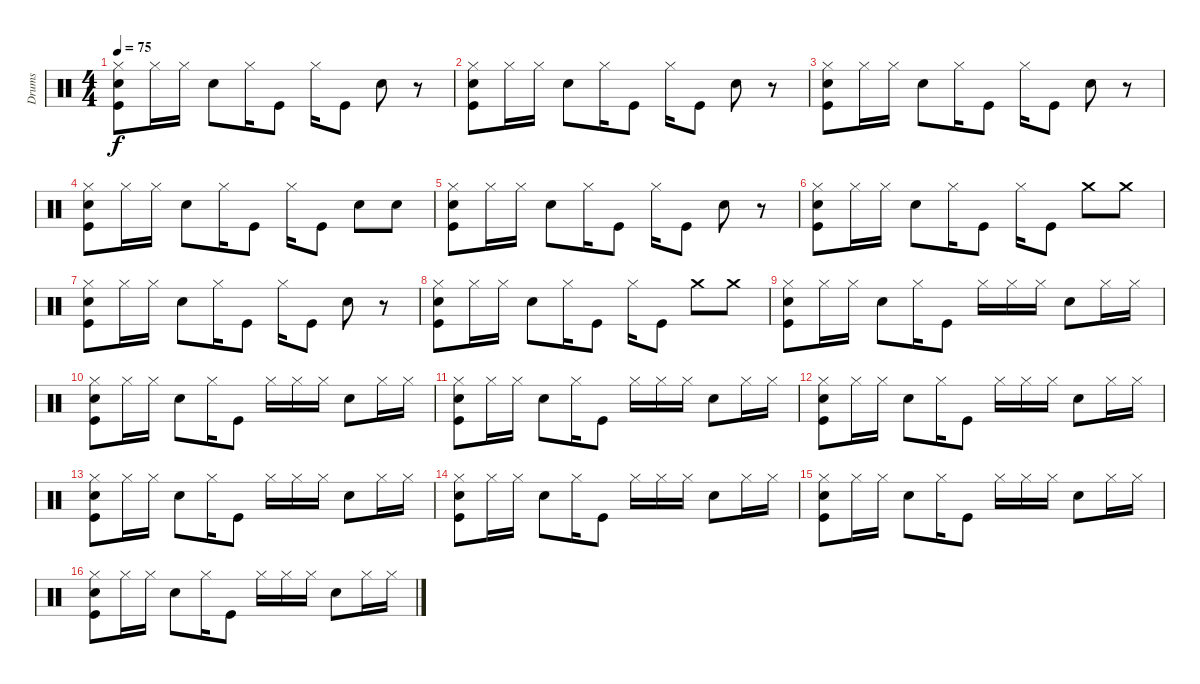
\track ("Drums" "Drums") {instrument percussion}
\staff {score}
\articulation defaults
\ts (4 4)
\tempo 75
\clef neutral
\ks c
("Kick (hit)" "Electric Snare (hit)" "Hi-Hat (closed)").8{dy f} "Hi-Hat (closed)".16 "Hi-Hat (closed)".16 "Electric Snare (hit)".8 "Hi-Hat (closed)".16 "Kick (hit)".8 "Hi-Hat (closed)".16 "Kick (hit)".8 "Electric Snare (hit)".8 r.8 |
("Kick (hit)" "Electric Snare (hit)" "Hi-Hat (closed)").8 "Hi-Hat (closed)".16 "Hi-Hat (closed)".16 "Electric Snare (hit)".8 "Hi-Hat (closed)".16 "Kick (hit)".8 "Hi-Hat (closed)".16 "Kick (hit)".8 "Electric Snare (hit)".8 r.8 |
("Kick (hit)" "Electric Snare (hit)" "Hi-Hat (closed)").8 "Hi-Hat (closed)".16 "Hi-Hat (closed)".16 "Electric Snare (hit)".8 "Hi-Hat (closed)".16 "Kick (hit)".8 "Hi-Hat (closed)".16 "Kick (hit)".8 "Electric Snare (hit)".8 r.8 |
("Kick (hit)" "Electric Snare (hit)" "Hi-Hat (closed)").8 "Hi-Hat (closed)".16 "Hi-Hat (closed)".16 "Electric Snare (hit)".8 "Hi-Hat (closed)".16 "Kick (hit)".8 "Hi-Hat (closed)".16 "Kick (hit)".8 "Electric Snare (hit)".8 "Electric Snare (hit)".8 |
("Kick (hit)" "Electric Snare (hit)" "Hi-Hat (closed)").8 "Hi-Hat (closed)".16 "Hi-Hat (closed)".16 "Electric Snare (hit)".8 "Hi-Hat (closed)".16 "Kick (hit)".8 "Hi-Hat (closed)".16 "Kick (hit)".8 "Electric Snare (hit)".8 r.8 |
("Kick (hit)" "Electric Snare (hit)" "Hi-Hat (closed)").8 "Hi-Hat (closed)".16 "Hi-Hat (closed)".16 "Electric Snare (hit)".8 "Hi-Hat (closed)".16 "Kick (hit)".8 "Hi-Hat (closed)".16 "Kick (hit)".8 "Crash medium (hit)".8 "Crash medium (hit)".8 |
("Kick (hit)" "Electric Snare (hit)" "Hi-Hat (closed)").8 "Hi-Hat (closed)".16 "Hi-Hat (closed)".16 "Electric Snare (hit)".8 "Hi-Hat (closed)".16 "Kick (hit)".8 "Hi-Hat (closed)".16 "Kick (hit)".8 "Electric Snare (hit)".8 r.8 |
("Kick (hit)" "Electric Snare (hit)" "Hi-Hat (closed)").8 "Hi-Hat (closed)".16 "Hi-Hat (closed)".16 "Electric Snare (hit)".8 "Hi-Hat (closed)".16 "Kick (hit)".8 "Hi-Hat (closed)".16 "Kick (hit)".8 "Crash medium (hit)".8 "Crash medium (hit)".8 |
("Kick (hit)" "Electric Snare (hit)" "Hi-Hat (closed)").8 "Hi-Hat (closed)".16 "Hi-Hat (closed)".16 "Electric Snare (hit)".8 "Hi-Hat (closed)".16 "Kick (hit)".8 "Hi-Hat (closed)".16 "Hi-Hat (closed)".16 "Hi-Hat (closed)".16 "Electric Snare (hit)".8 "Hi-Hat (closed)".16 "Hi-Hat (closed)".16 |
("Kick (hit)" "Electric Snare (hit)" "Hi-Hat (closed)").8 "Hi-Hat (closed)".16 "Hi-Hat (closed)".16 "Electric Snare (hit)".8 "Hi-Hat (closed)".16 "Kick (hit)".8 "Hi-Hat (closed)".16 "Hi-Hat (closed)".16 "Hi-Hat (closed)".16 "Electric Snare (hit)".8 "Hi-Hat (closed)".16 "Hi-Hat (closed)".16 |
("Kick (hit)" "Electric Snare (hit)" "Hi-Hat (closed)").8 "Hi-Hat (closed)".16 "Hi-Hat (closed)".16 "Electric Snare (hit)".8 "Hi-Hat (closed)".16 "Kick (hit)".8 "Hi-Hat (closed)".16 "Hi-Hat (closed)".16 "Hi-Hat (closed)".16 "Electric Snare (hit)".8 "Hi-Hat (closed)".16 "Hi-Hat (closed)".16 |
("Kick (hit)" "Electric Snare (hit)" "Hi-Hat (closed)").8 "Hi-Hat (closed)".16 "Hi-Hat (closed)".16 "Electric Snare (hit)".8 "Hi-Hat (closed)".16 "Kick (hit)".8 "Hi-Hat (closed)".16 "Hi-Hat (closed)".16 "Hi-Hat (closed)".16 "Electric Snare (hit)".8 "Hi-Hat (closed)".16 "Hi-Hat (closed)".16 |
("Kick (hit)" "Electric Snare (hit)" "Hi-Hat (closed)").8 "Hi-Hat (closed)".16 "Hi-Hat (closed)".16 "Electric Snare (hit)".8 "Hi-Hat (closed)".16 "Kick (hit)".8 "Hi-Hat (closed)".16 "Hi-Hat (closed)".16 "Hi-Hat (closed)".16 "Electric Snare (hit)".8 "Hi-Hat (closed)".16 "Hi-Hat (closed)".16 |
("Kick (hit)" "Electric Snare (hit)" "Hi-Hat (closed)").8 "Hi-Hat (closed)".16 "Hi-Hat (closed)".16 "Electric Snare (hit)".8 "Hi-Hat (closed)".16 "Kick (hit)".8 "Hi-Hat (closed)".16 "Hi-Hat (closed)".16 "Hi-Hat (closed)".16 "Electric Snare (hit)".8 "Hi-Hat (closed)".16 "Hi-Hat (closed)".16 |
("Kick (hit)" "Electric Snare (hit)" "Hi-Hat (closed)").8 "Hi-Hat (closed)".16 "Hi-Hat (closed)".16 "Electric Snare (hit)".8 "Hi-Hat (closed)".16 "Kick (hit)".8 "Hi-Hat (closed)".16 "Hi-Hat (closed)".16 "Hi-Hat (closed)".16 "Electric Snare (hit)".8 "Hi-Hat (closed)".16 "Hi-Hat (closed)".16 |
("Kick (hit)" "Electric Snare (hit)" "Hi-Hat (closed)").8 "Hi-Hat (closed)".16 "Hi-Hat (closed)".16 "Electric Snare (hit)".8 "Hi-Hat (closed)".16 "Kick (hit)".8 "Hi-Hat (closed)".16 "Hi-Hat (closed)".16 "Hi-Hat (closed)".16 "Electric Snare (hit)".8 "Hi-Hat (closed)".16 "Hi-Hat (closed)".16
